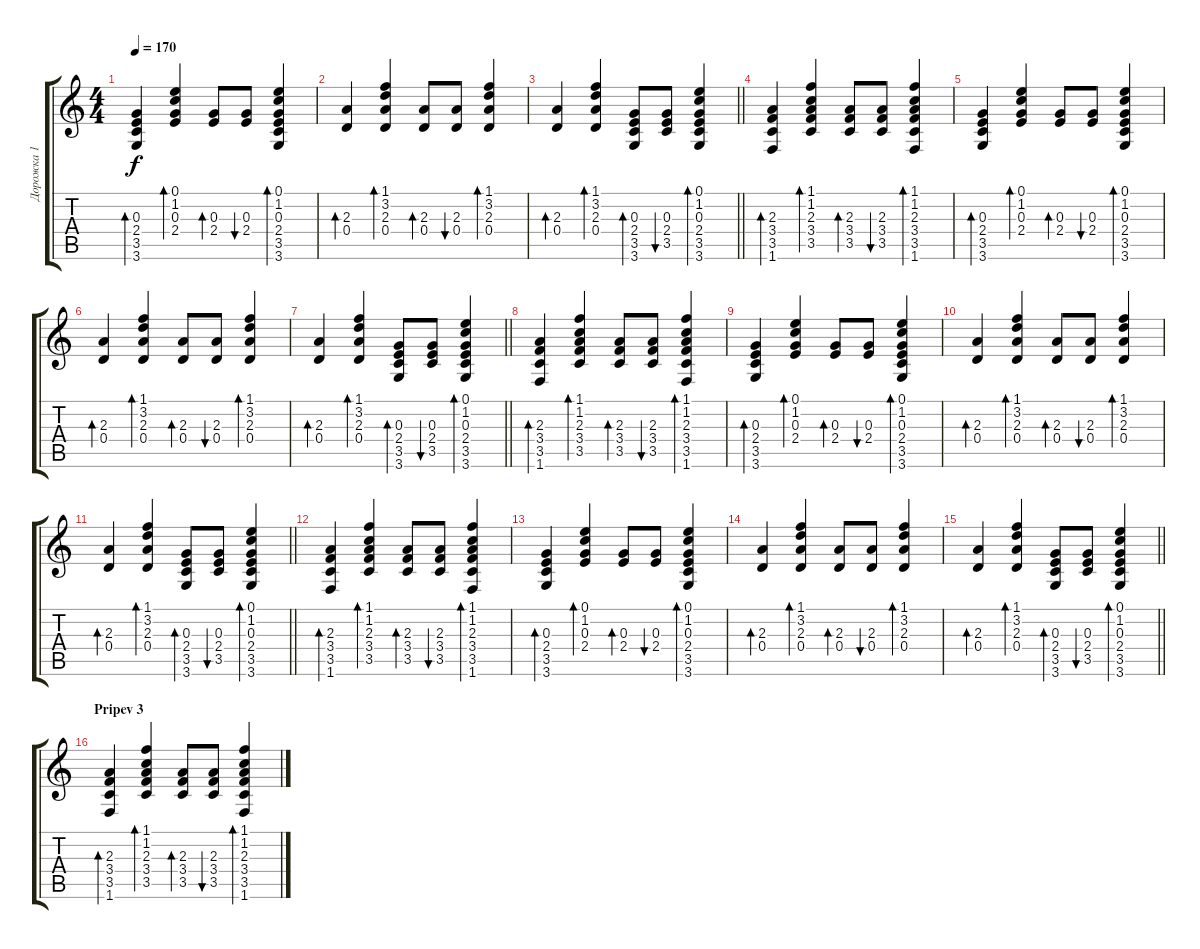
\track ("Дорожка 1" "Дорожка 1") {instrument acousticguitarsteel}
\staff {score tabs}
\tuning (E4 B3 G3 D3 A2 E2) {hide}
\ts (4 4)
\tempo 170
\clef g2
\ks c
(0.3 2.4 3.5 3.6).4{bd 60 dy f} (0.1 1.2 0.3 2.4).4{bd 60} (0.3 2.4).8{bd 60} (0.3 2.4).8{bu 60} (0.1 1.2 0.3 2.4 3.5 3.6).4{bd 60} |
(2.3 0.4).4{bd 60} (1.1 3.2 2.3 0.4).4{bd 60} (2.3 0.4).8{bd 60} (2.3 0.4).8{bu 60} (1.1 3.2 2.3 0.4).4{bd 60} |
\barLineRight lightlight
(2.3 0.4).4{bd 60} (1.1 3.2 2.3 0.4).4{bd 60} (0.3 2.4 3.5 3.6).8{bd 60} (0.3 2.4 3.5).8{bu 60} (0.1 1.2 0.3 2.4 3.5 3.6).4{bd 60} |
(2.3 3.4 3.5 1.6).4{bd 60} (1.1 1.2 2.3 3.4 3.5).4{bd 60} (2.3 3.4 3.5).8{bd 60} (2.3 3.4 3.5).8{bu 60} (1.1 1.2 2.3 3.4 3.5 1.6).4{bd 60} |
(0.3 2.4 3.5 3.6).4{bd 60} (0.1 1.2 0.3 2.4).4{bd 60} (0.3 2.4).8{bd 60} (0.3 2.4).8{bu 60} (0.1 1.2 0.3 2.4 3.5 3.6).4{bd 60} |
(2.3 0.4).4{bd 60} (1.1 3.2 2.3 0.4).4{bd 60} (2.3 0.4).8{bd 60} (2.3 0.4).8{bu 60} (1.1 3.2 2.3 0.4).4{bd 60} |
\barLineRight lightlight
(2.3 0.4).4{bd 60} (1.1 3.2 2.3 0.4).4{bd 60} (0.3 2.4 3.5 3.6).8{bd 60} (0.3 2.4 3.5).8{bu 60} (0.1 1.2 0.3 2.4 3.5 3.6).4{bd 60} |
(2.3 3.4 3.5 1.6).4{bd 60} (1.1 1.2 2.3 3.4 3.5).4{bd 60} (2.3 3.4 3.5).8{bd 60} (2.3 3.4 3.5).8{bu 60} (1.1 1.2 2.3 3.4 3.5 1.6).4{bd 60} |
(0.3 2.4 3.5 3.6).4{bd 60} (0.1 1.2 0.3 2.4).4{bd 60} (0.3 2.4).8{bd 60} (0.3 2.4).8{bu 60} (0.1 1.2 0.3 2.4 3.5 3.6).4{bd 60} |
(2.3 0.4).4{bd 60} (1.1 3.2 2.3 0.4).4{bd 60} (2.3 0.4).8{bd 60} (2.3 0.4).8{bu 60} (1.1 3.2 2.3 0.4).4{bd 60} |
\barLineRight lightlight
(2.3 0.4).4{bd 60} (1.1 3.2 2.3 0.4).4{bd 60} (0.3 2.4 3.5 3.6).8{bd 60} (0.3 2.4 3.5).8{bu 60} (0.1 1.2 0.3 2.4 3.5 3.6).4{bd 60} |
(2.3 3.4 3.5 1.6).4{bd 60} (1.1 1.2 2.3 3.4 3.5).4{bd 60} (2.3 3.4 3.5).8{bd 60} (2.3 3.4 3.5).8{bu 60} (1.1 1.2 2.3 3.4 3.5 1.6).4{bd 60} |
(0.3 2.4 3.5 3.6).4{bd 60} (0.1 1.2 0.3 2.4).4{bd 60} (0.3 2.4).8{bd 60} (0.3 2.4).8{bu 60} (0.1 1.2 0.3 2.4 3.5 3.6).4{bd 60} |
(2.3 0.4).4{bd 60} (1.1 3.2 2.3 0.4).4{bd 60} (2.3 0.4).8{bd 60} (2.3 0.4).8{bu 60} (1.1 3.2 2.3 0.4).4{bd 60} |
\barLineRight lightlight
(2.3 0.4).4{bd 60} (1.1 3.2 2.3 0.4).4{bd 60} (0.3 2.4 3.5 3.6).8{bd 60} (0.3 2.4 3.5).8{bu 60} (0.1 1.2 0.3 2.4 3.5 3.6).4{bd 60} |
\section ("" "Pripev 3")
(2.3 3.4 3.5 1.6).4{bd 60} (1.1 1.2 2.3 3.4 3.5).4{bd 60} (2.3 3.4 3.5).8{bd 60} (2.3 3.4 3.5).8{bu 60} (1.1 1.2 2.3 3.4 3.5 1.6).4{bd 60}
